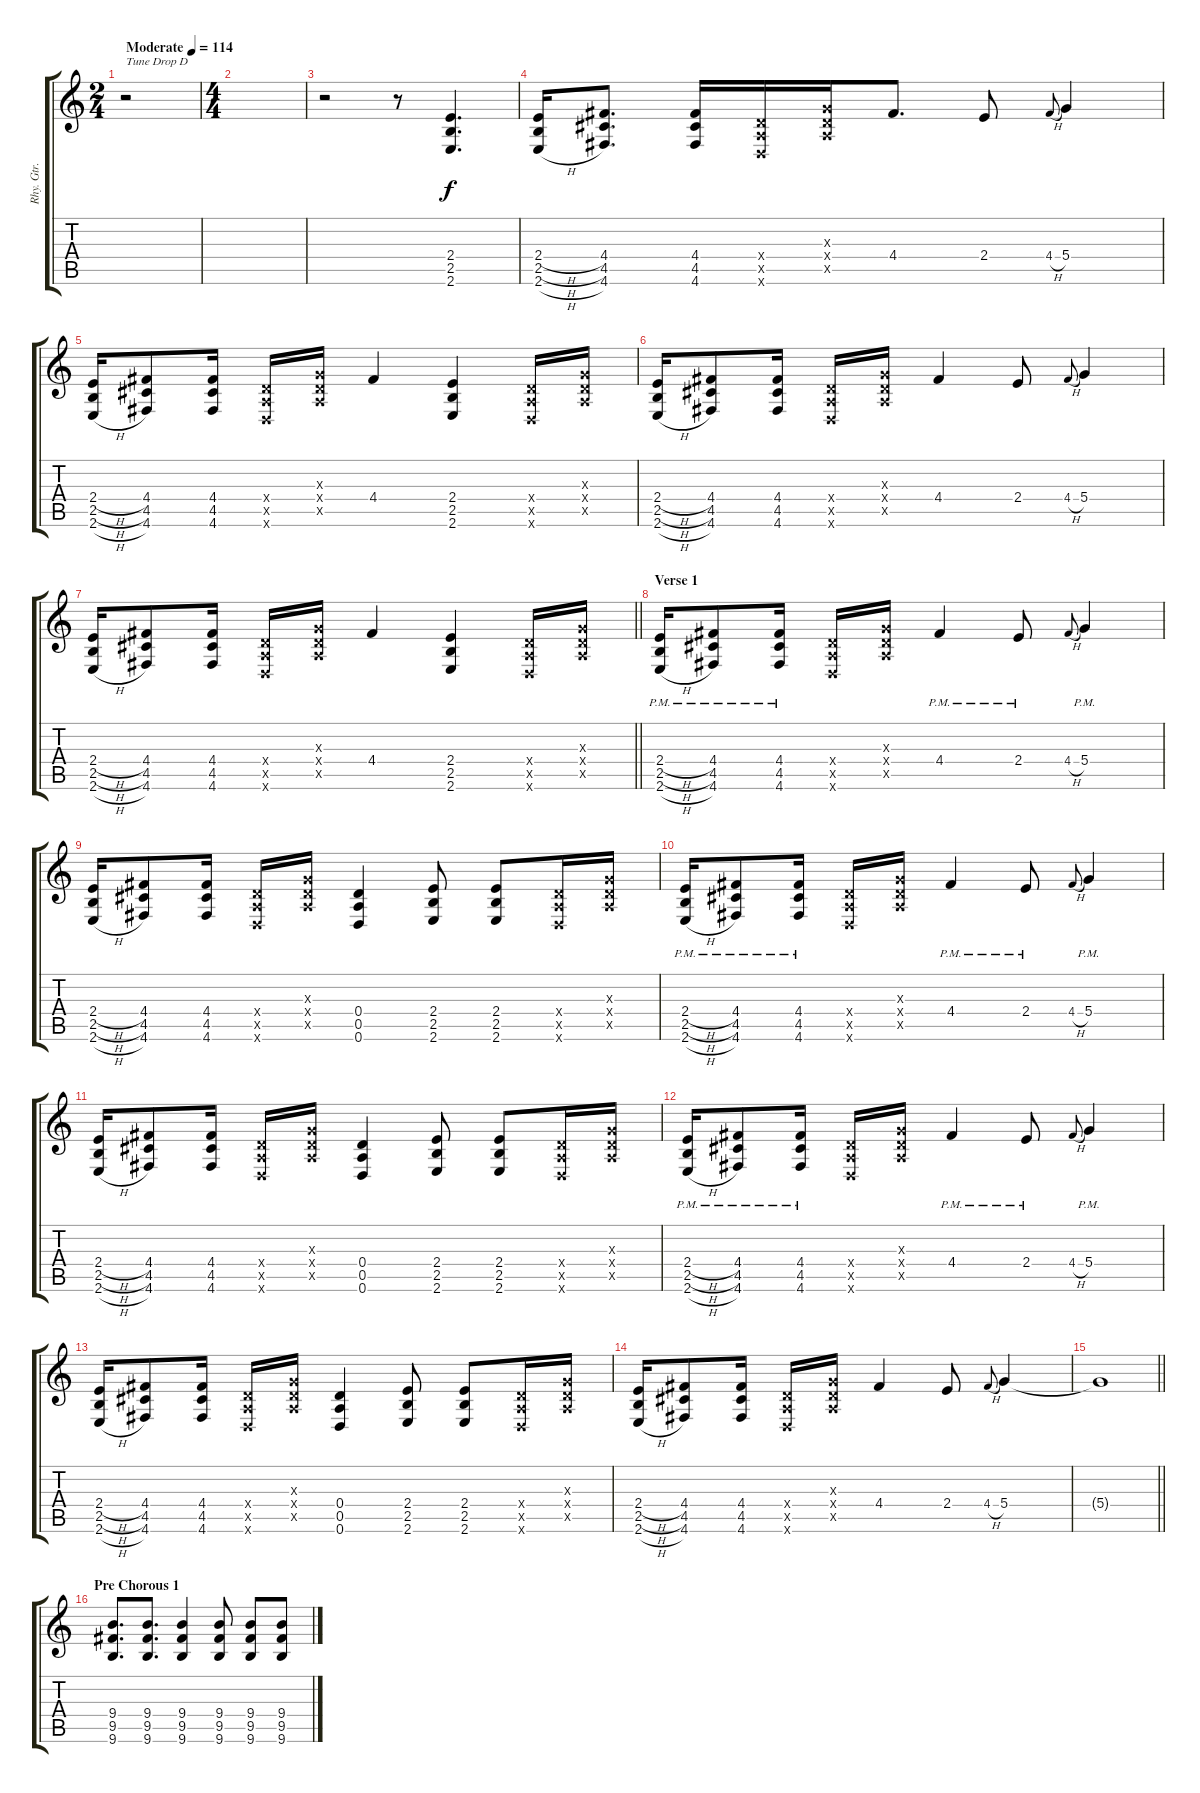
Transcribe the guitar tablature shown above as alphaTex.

\track ("Rhy. Gtr. 1" "Rhy. Gtr. ") {instrument distortionguitar}
\staff {score tabs}
\tuning (E4 B3 G3 D3 A2 D2) {hide}
\ts (2 4)
\tempo (114 "Moderate")
\clef g2
\ks c
r.2{txt "Tune Drop D" dy f instrument distortionguitar} |
\ts (4 4)
|
r.2 r.8 (2.4 2.5 2.6).4{d} |
(2.4{h} 2.5{h} 2.6{h}).16 (4.4 4.5 4.6).8{d} (4.4 4.5 4.6).16 (0.4{x} 0.5{x} 0.6{x}).16 (0.3{x} 0.4{x} 0.5{x}).16 4.4.8{d} 2.4.8 4.4{h}.8{gr onbeat} 5.4.4 |
(2.4{h} 2.5{h} 2.6{h}).16 (4.4 4.5 4.6).8 (4.4 4.5 4.6).16 (0.4{x} 0.5{x} 0.6{x}).16 (0.3{x} 0.4{x} 0.5{x}).16 4.4.4 (2.4 2.5 2.6).4 (0.4{x} 0.5{x} 0.6{x}).16 (0.3{x} 0.4{x} 0.5{x}).16 |
(2.4{h} 2.5{h} 2.6{h}).16 (4.4 4.5 4.6).8 (4.4 4.5 4.6).16 (0.4{x} 0.5{x} 0.6{x}).16 (0.3{x} 0.4{x} 0.5{x}).16 4.4.4 2.4.8 4.4{h}.8{gr onbeat} 5.4.4 |
\barLineRight lightlight
(2.4{h} 2.5{h} 2.6{h}).16 (4.4 4.5 4.6).8 (4.4 4.5 4.6).16 (0.4{x} 0.5{x} 0.6{x}).16 (0.3{x} 0.4{x} 0.5{x}).16 4.4.4 (2.4 2.5 2.6).4 (0.4{x} 0.5{x} 0.6{x}).16 (0.3{x} 0.4{x} 0.5{x}).16 |
\section ("" "Verse 1")
(2.4{h pm} 2.5{h pm} 2.6{h pm}).16 (4.4{pm} 4.5{pm} 4.6{pm}).8 (4.4{pm} 4.5{pm} 4.6{pm}).16 (0.4{x} 0.5{x} 0.6{x}).16 (0.3{x} 0.4{x} 0.5{x}).16 4.4{pm}.4 2.4{pm}.8 4.4{h}.8{gr onbeat} 5.4{pm}.4 |
(2.4{h} 2.5{h} 2.6{h}).16 (4.4 4.5 4.6).8 (4.4 4.5 4.6).16 (0.4{x} 0.5{x} 0.6{x}).16 (0.3{x} 0.4{x} 0.5{x}).16 (0.4 0.5 0.6).4 (2.4 2.5 2.6).8 (2.4 2.5 2.6).8 (0.4{x} 0.5{x} 0.6{x}).16 (0.3{x} 0.4{x} 0.5{x}).16 |
(2.4{h pm} 2.5{h pm} 2.6{h pm}).16 (4.4{pm} 4.5{pm} 4.6{pm}).8 (4.4{pm} 4.5{pm} 4.6{pm}).16 (0.4{x} 0.5{x} 0.6{x}).16 (0.3{x} 0.4{x} 0.5{x}).16 4.4{pm}.4 2.4{pm}.8 4.4{h}.8{gr onbeat} 5.4{pm}.4 |
(2.4{h} 2.5{h} 2.6{h}).16 (4.4 4.5 4.6).8 (4.4 4.5 4.6).16 (0.4{x} 0.5{x} 0.6{x}).16 (0.3{x} 0.4{x} 0.5{x}).16 (0.4 0.5 0.6).4 (2.4 2.5 2.6).8 (2.4 2.5 2.6).8 (0.4{x} 0.5{x} 0.6{x}).16 (0.3{x} 0.4{x} 0.5{x}).16 |
(2.4{h pm} 2.5{h pm} 2.6{h pm}).16 (4.4{pm} 4.5{pm} 4.6{pm}).8 (4.4{pm} 4.5{pm} 4.6{pm}).16 (0.4{x} 0.5{x} 0.6{x}).16 (0.3{x} 0.4{x} 0.5{x}).16 4.4{pm}.4 2.4{pm}.8 4.4{h}.8{gr onbeat} 5.4{pm}.4 |
(2.4{h} 2.5{h} 2.6{h}).16 (4.4 4.5 4.6).8 (4.4 4.5 4.6).16 (0.4{x} 0.5{x} 0.6{x}).16 (0.3{x} 0.4{x} 0.5{x}).16 (0.4 0.5 0.6).4 (2.4 2.5 2.6).8 (2.4 2.5 2.6).8 (0.4{x} 0.5{x} 0.6{x}).16 (0.3{x} 0.4{x} 0.5{x}).16 |
(2.4{h} 2.5{h} 2.6{h}).16 (4.4 4.5 4.6).8 (4.4 4.5 4.6).16 (0.4{x} 0.5{x} 0.6{x}).16 (0.3{x} 0.4{x} 0.5{x}).16 4.4.4 2.4.8 4.4{h}.8{gr onbeat} 5.4.4 |
\barLineRight lightlight
5.4{t}.1 |
\section ("" "Pre Chorous 1")
(9.4 9.5 9.6).8{d} (9.4 9.5 9.6).8{d} (9.4 9.5 9.6).4 (9.4 9.5 9.6).8 (9.4 9.5 9.6).8 (9.4 9.5 9.6).8
